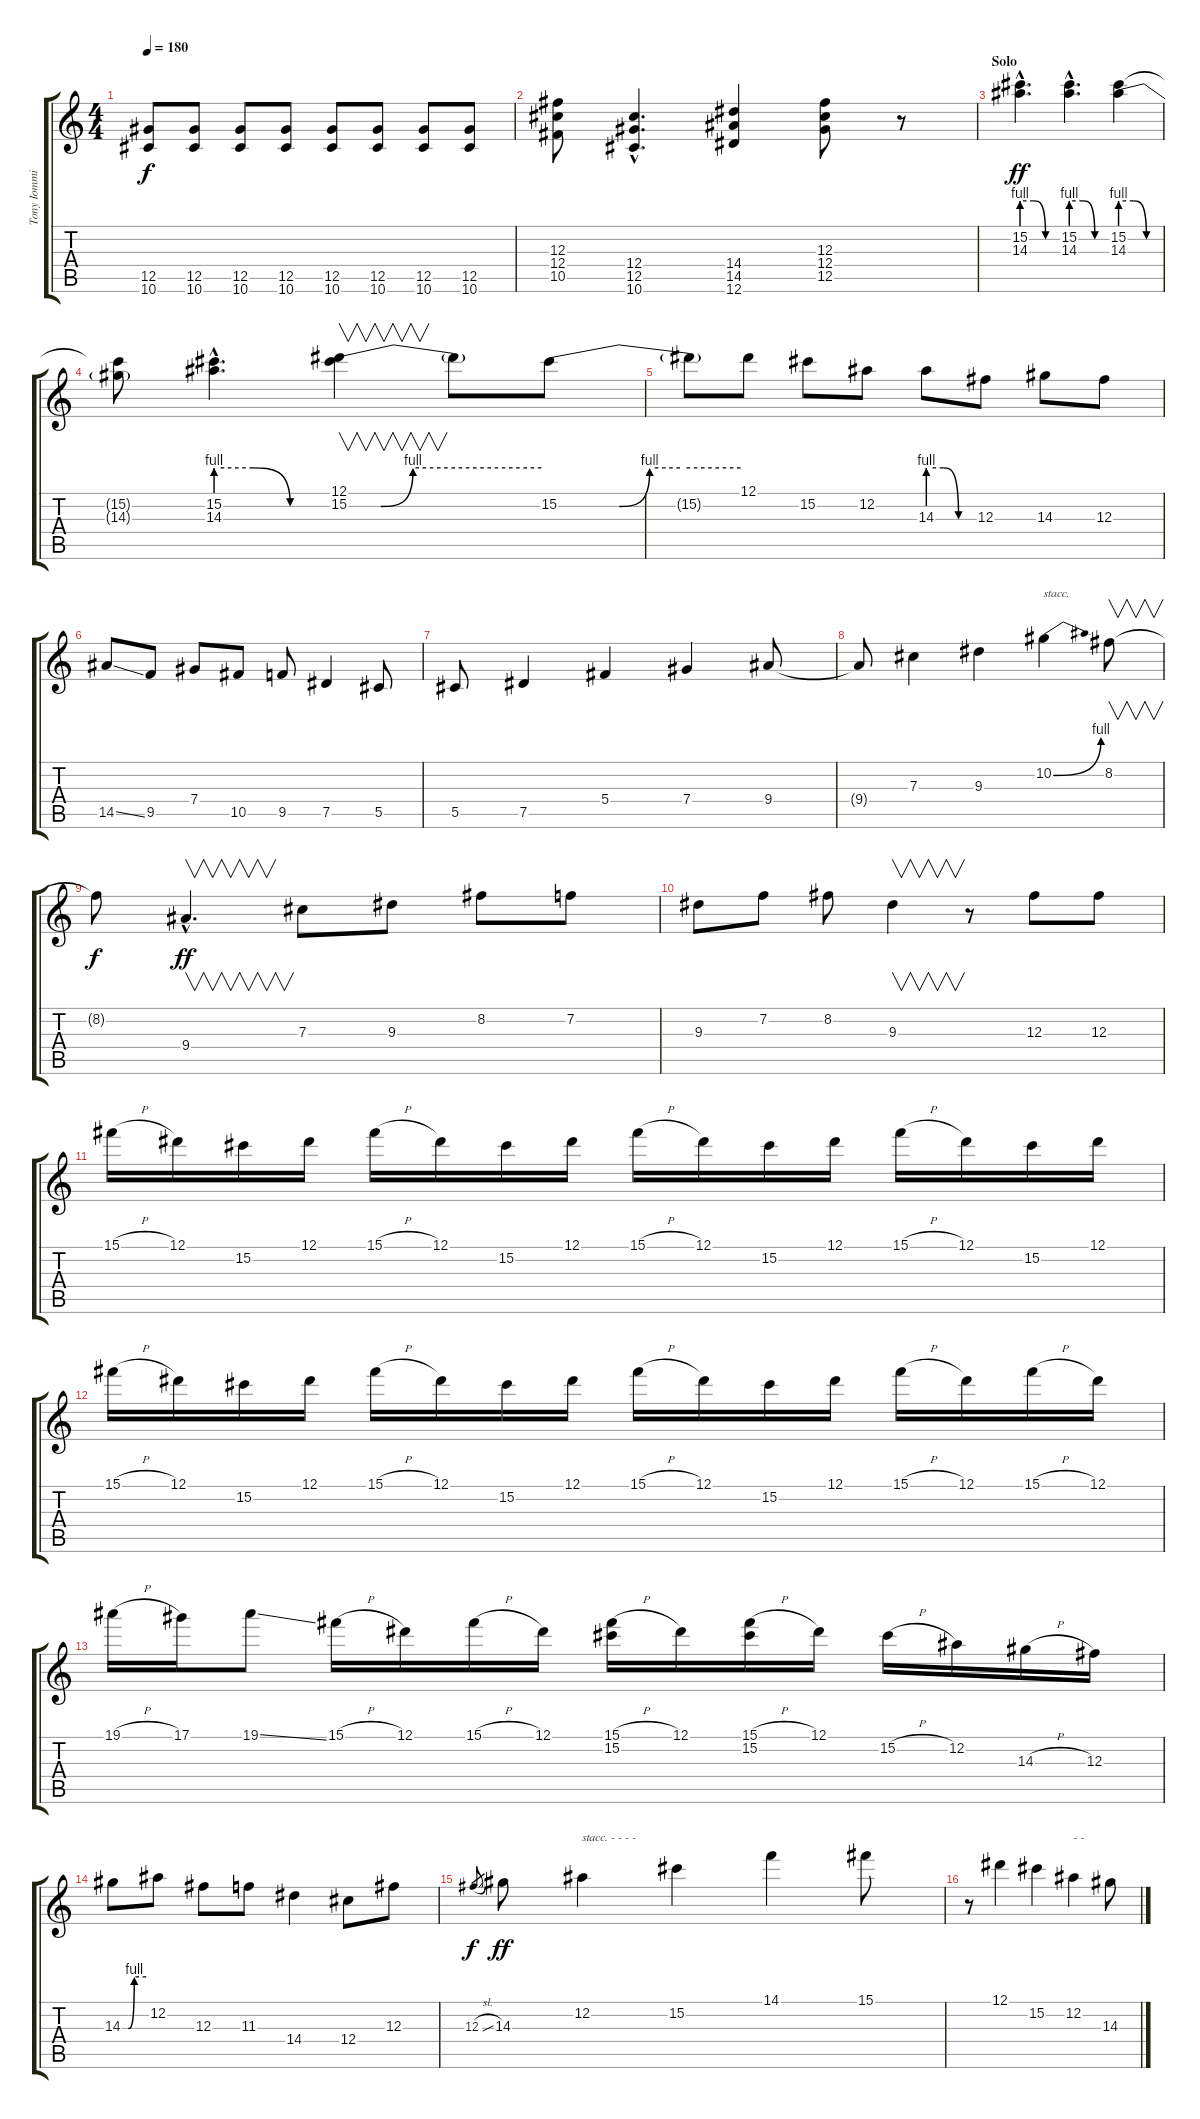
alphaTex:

\track ("Tony Iommi" "Tony Iommi") {instrument overdrivenguitar}
\staff {score tabs}
\tuning (Eb4 Bb3 Gb3 Db3 Ab2 Eb2) {hide}
\ts (4 4)
\tempo 180
\clef g2
\ks c
(12.5 10.6).8{dy f} (12.5 10.6).8 (12.5 10.6).8 (12.5 10.6).8 (12.5 10.6).8 (12.5 10.6).8 (12.5 10.6).8 (12.5 10.6).8 |
(12.3 12.4 10.5).8{instrument overdrivenguitar} (12.4{hac} 12.5{hac} 10.6{hac}).4{d} (14.4 14.5 12.6).4 (12.3 12.4 12.5).8 r.8 |
\section ("" "Solo")
(15.2{hac} 14.3{be (custom 0 4 20 4 40 0 60 0) hac}).4{d dy ff} (15.2{hac} 14.3{be (custom 0 4 20 4 40 0 60 0) hac}).4{d} (15.2 14.3{be (custom 0 4 20 4 40 0 60 0)}).4 |
(15.2{t} 14.3{t}).8 (15.2{hac} 14.3{be (custom 0 4 20 4 40 0 60 0) hac}).4{d} (12.1 15.2{be (custom 0 0 10 0 20 4 60 4)}).4{v} 15.2{t}.8 15.2{be (custom 0 0 20 0 30 4 40 4 60 4)}.8 |
15.2{t}.8 12.1.8 15.2.8 12.2.8 14.3{be (custom 0 4 20 4 40 0 60 0)}.8 12.3.8 14.3.8 12.3.8 |
14.5{ss}.8 9.5.8 7.4.8 10.5.8 9.5.8 7.5.4 5.5.8 |
5.5.8 7.5.4 5.4.4 7.4.4 9.4.8 |
9.4{t}.8 7.3.4 9.3.4 10.2{be (bend 0 0 60 4)}.4{txt "stacc."} 8.2.8{v} |
8.2{t}.8{dy f} 9.4{hac}.4{v d dy ff} 7.3.8 9.3.8 8.2.8 7.2.8 |
9.3.8 7.2.8 8.2.8 9.3.4{v} r.8 12.3.8 12.3.8 |
15.1{h}.16 12.1.16 15.2.16 12.1.16 15.1{h}.16 12.1.16 15.2.16 12.1.16 15.1{h}.16 12.1.16 15.2.16 12.1.16 15.1{h}.16 12.1.16 15.2.16 12.1.16 |
15.1{h}.16 12.1.16 15.2.16 12.1.16 15.1{h}.16 12.1.16 15.2.16 12.1.16 15.1{h}.16 12.1.16 15.2.16 12.1.16 15.1{h}.16 12.1.16 15.1{h}.16 12.1.16 |
19.1{h}.16 17.1.16 19.1{ss}.8 15.1{h}.16 12.1.16 15.1{h}.16 12.1.16 (15.1{h} 15.2).16 12.1.16 (15.1{h} 15.2).16 12.1.16 15.2{h}.16 12.2.16 14.3{h}.16 12.3.16 |
14.3{be (custom 0 0 15 0 30 4 60 4)}.8 12.2.8 12.3.8 11.3.8 14.4.4 12.4.8 12.3.8 |
12.3{sl}.8{gr dy f} 14.3.8{dy ff} 12.2.4{txt "stacc. - - - -"} 15.2.4 14.1.4 15.1.8 |
r.8 12.1.4 15.2.4 12.2.4{txt "- -"} 14.3.8
